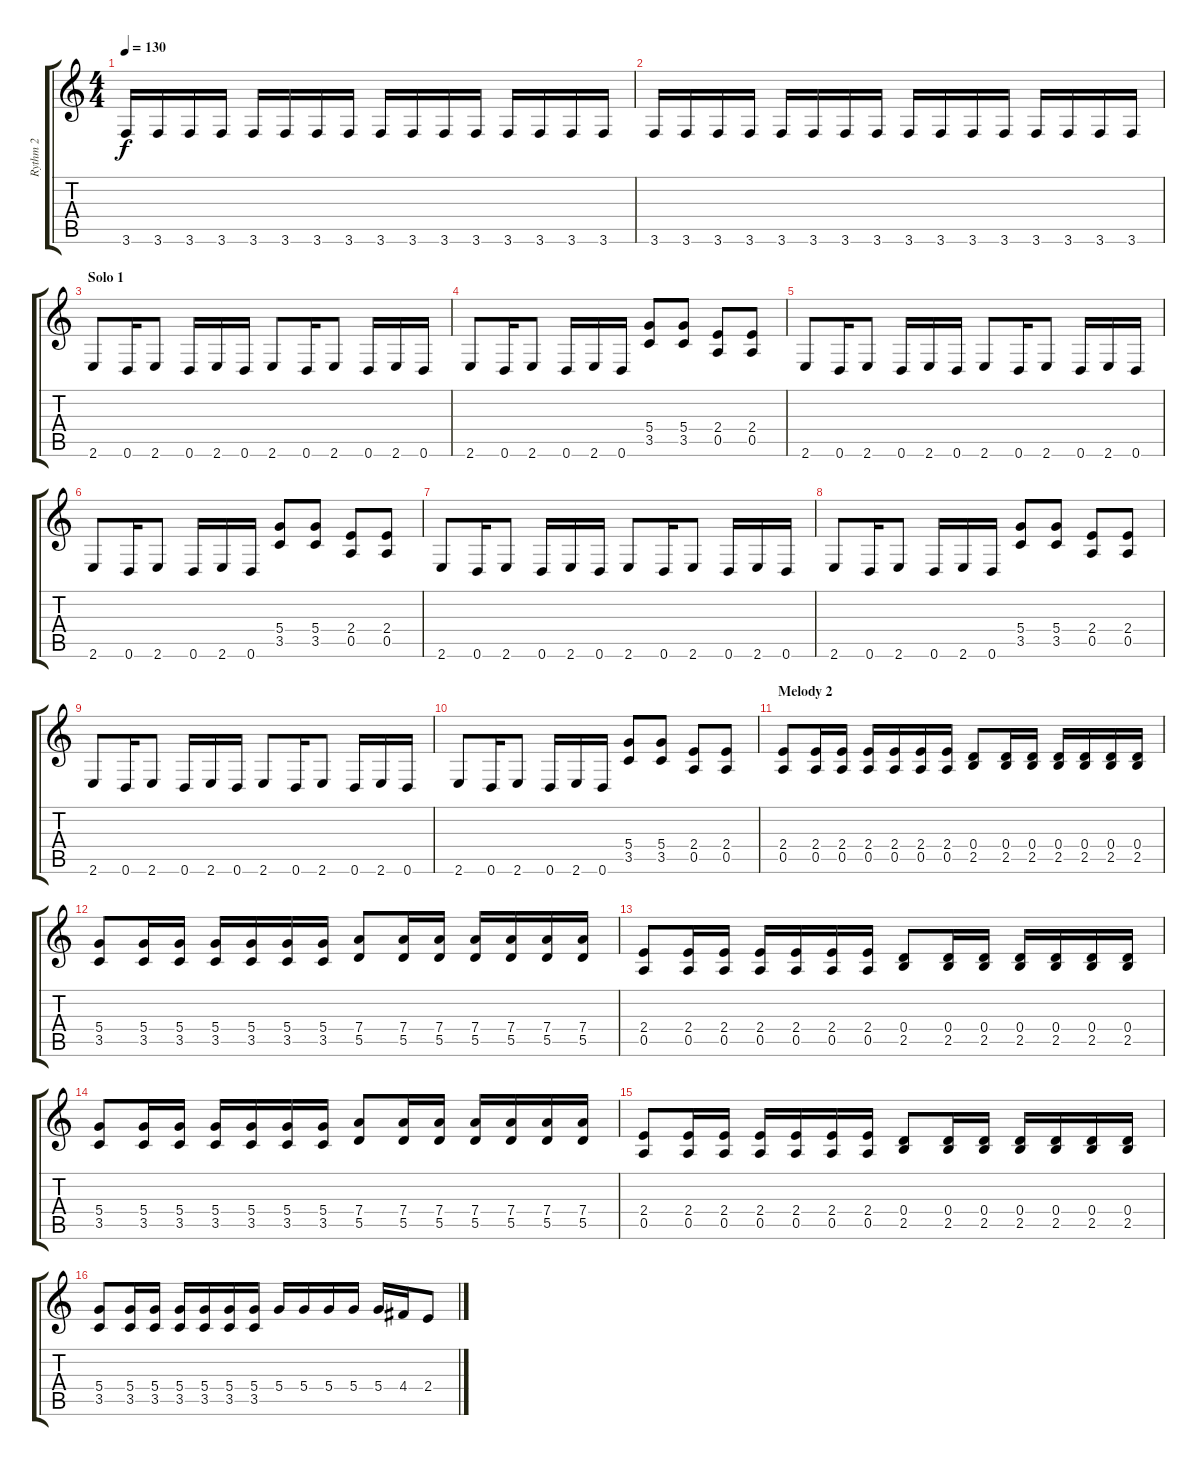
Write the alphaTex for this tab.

\track ("Rythm 2" "Rythm 2") {instrument distortionguitar}
\staff {score tabs}
\tuning (E4 B3 G3 D3 A2 D2) {hide}
\ts (4 4)
\tempo 130
\clef g2
\ks c
3.6.16{dy f} 3.6.16 3.6.16 3.6.16 3.6.16 3.6.16 3.6.16 3.6.16 3.6.16 3.6.16 3.6.16 3.6.16 3.6.16 3.6.16 3.6.16 3.6.16 |
3.6.16 3.6.16 3.6.16 3.6.16 3.6.16 3.6.16 3.6.16 3.6.16 3.6.16 3.6.16 3.6.16 3.6.16 3.6.16 3.6.16 3.6.16 3.6.16 |
\section ("" "Solo 1")
2.6.8 0.6.16 2.6.8 0.6.16 2.6.16 0.6.16 2.6.8 0.6.16 2.6.8 0.6.16 2.6.16 0.6.16 |
2.6.8 0.6.16 2.6.8 0.6.16 2.6.16 0.6.16 (5.4 3.5).8 (5.4 3.5).8 (2.4 0.5).8 (2.4 0.5).8 |
2.6.8 0.6.16 2.6.8 0.6.16 2.6.16 0.6.16 2.6.8 0.6.16 2.6.8 0.6.16 2.6.16 0.6.16 |
2.6.8 0.6.16 2.6.8 0.6.16 2.6.16 0.6.16 (5.4 3.5).8 (5.4 3.5).8 (2.4 0.5).8 (2.4 0.5).8 |
2.6.8 0.6.16 2.6.8 0.6.16 2.6.16 0.6.16 2.6.8 0.6.16 2.6.8 0.6.16 2.6.16 0.6.16 |
2.6.8 0.6.16 2.6.8 0.6.16 2.6.16 0.6.16 (5.4 3.5).8 (5.4 3.5).8 (2.4 0.5).8 (2.4 0.5).8 |
2.6.8 0.6.16 2.6.8 0.6.16 2.6.16 0.6.16 2.6.8 0.6.16 2.6.8 0.6.16 2.6.16 0.6.16 |
2.6.8 0.6.16 2.6.8 0.6.16 2.6.16 0.6.16 (5.4 3.5).8 (5.4 3.5).8 (2.4 0.5).8 (2.4 0.5).8 |
\section ("" "Melody 2")
(2.4 0.5).8 (2.4 0.5).16 (2.4 0.5).16 (2.4 0.5).16 (2.4 0.5).16 (2.4 0.5).16 (2.4 0.5).16 (0.4 2.5).8 (0.4 2.5).16 (0.4 2.5).16 (0.4 2.5).16 (0.4 2.5).16 (0.4 2.5).16 (0.4 2.5).16 |
(5.4 3.5).8 (5.4 3.5).16 (5.4 3.5).16 (5.4 3.5).16 (5.4 3.5).16 (5.4 3.5).16 (5.4 3.5).16 (7.4 5.5).8 (7.4 5.5).16 (7.4 5.5).16 (7.4 5.5).16 (7.4 5.5).16 (7.4 5.5).16 (7.4 5.5).16 |
(2.4 0.5).8 (2.4 0.5).16 (2.4 0.5).16 (2.4 0.5).16 (2.4 0.5).16 (2.4 0.5).16 (2.4 0.5).16 (0.4 2.5).8 (0.4 2.5).16 (0.4 2.5).16 (0.4 2.5).16 (0.4 2.5).16 (0.4 2.5).16 (0.4 2.5).16 |
(5.4 3.5).8 (5.4 3.5).16 (5.4 3.5).16 (5.4 3.5).16 (5.4 3.5).16 (5.4 3.5).16 (5.4 3.5).16 (7.4 5.5).8 (7.4 5.5).16 (7.4 5.5).16 (7.4 5.5).16 (7.4 5.5).16 (7.4 5.5).16 (7.4 5.5).16 |
(2.4 0.5).8 (2.4 0.5).16 (2.4 0.5).16 (2.4 0.5).16 (2.4 0.5).16 (2.4 0.5).16 (2.4 0.5).16 (0.4 2.5).8 (0.4 2.5).16 (0.4 2.5).16 (0.4 2.5).16 (0.4 2.5).16 (0.4 2.5).16 (0.4 2.5).16 |
(5.4 3.5).8 (5.4 3.5).16 (5.4 3.5).16 (5.4 3.5).16 (5.4 3.5).16 (5.4 3.5).16 (5.4 3.5).16 5.4.16 5.4.16 5.4.16 5.4.16 5.4.16 4.4.16 2.4.8
